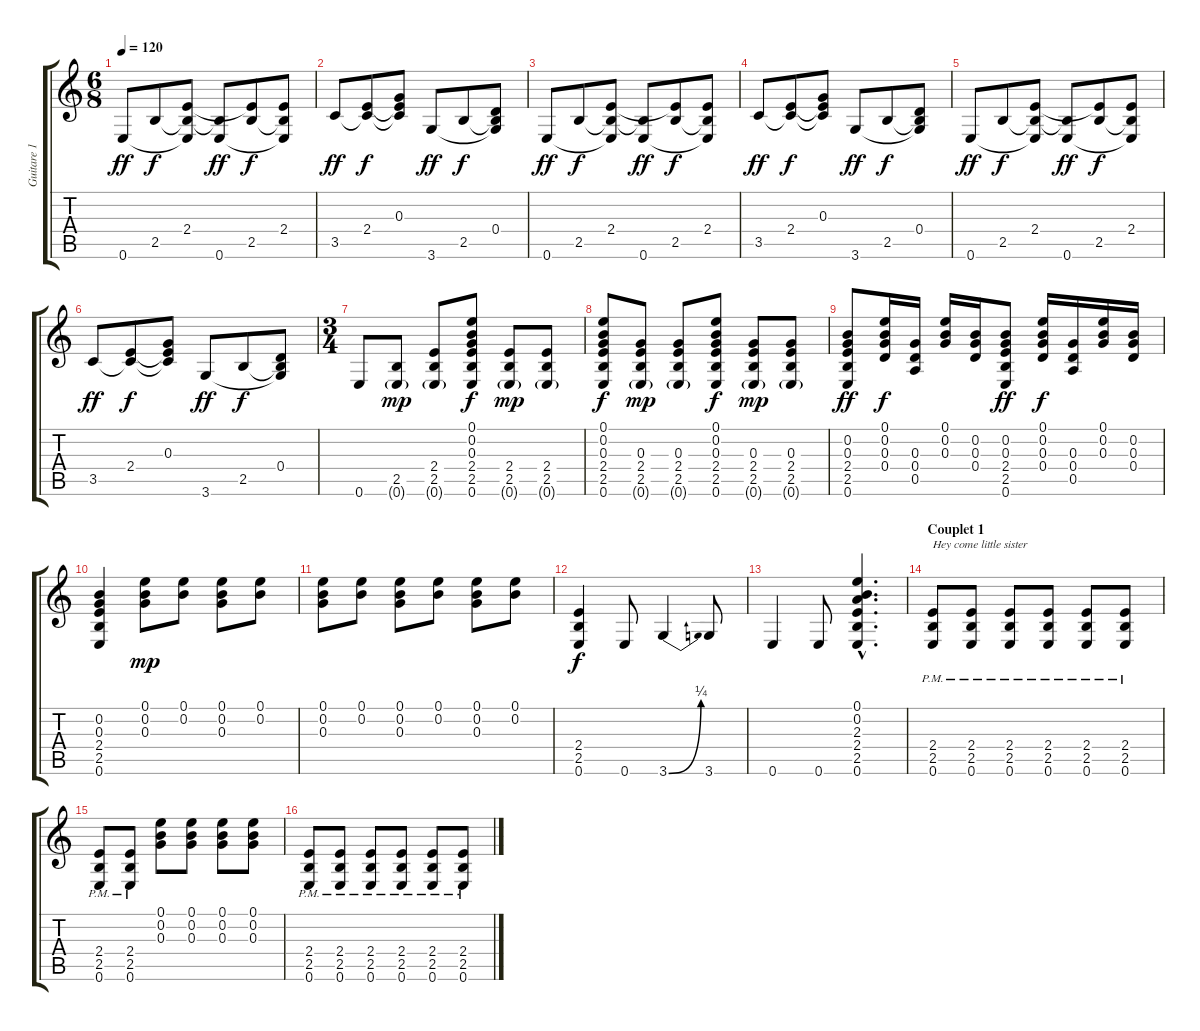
\track ("Guitare 1" "Guitare 1") {instrument electricguitarclean}
\staff {score tabs}
\tuning (E4 B3 G3 D3 A2 E2) {hide}
\ts (6 8)
\tempo 120
\clef g2
\ks c
0.6.8{dy ff instrument electricguitarclean} 2.5.8{dy f} (2.4 2.5{t} 0.6{t}).8 (2.5{t} 0.6).8{dy ff} (2.4{t} 2.5).8{dy f} (2.4 2.5{t} 0.6{t}).8 |
3.5.8{dy ff} (2.4 3.5{t}).8{dy f} (0.3 2.4{t} 3.5{t}).8 3.6.8{dy ff} 2.5.8{dy f} (0.4 2.5{t} 3.6{t}).8 |
0.6.8{dy ff} 2.5.8{dy f} (2.4 2.5{t} 0.6{t}).8 (2.5{t} 0.6).8{dy ff} (2.4{t} 2.5).8{dy f} (2.4 2.5{t} 0.6{t}).8 |
3.5.8{dy ff} (2.4 3.5{t}).8{dy f} (0.3 2.4{t} 3.5{t}).8 3.6.8{dy ff} 2.5.8{dy f} (0.4 2.5{t} 3.6{t}).8 |
0.6.8{dy ff} 2.5.8{dy f} (2.4 2.5{t} 0.6{t}).8 (2.5{t} 0.6).8{dy ff} (2.4{t} 2.5).8{dy f} (2.4 2.5{t} 0.6{t}).8 |
3.5.8{dy ff} (2.4 3.5{t}).8{dy f} (0.3 2.4{t} 3.5{t}).8 3.6.8{dy ff} 2.5.8{dy f} (0.4 2.5{t} 3.6{t}).8 |
\ts (3 4)
0.6.8 (2.5 0.6{g}).8{dy mp} (2.4 2.5 0.6{g}).8 (0.1 0.2 0.3 2.4 2.5 0.6).8{dy f} (2.4 2.5 0.6{g}).8{dy mp} (2.4 2.5 0.6{g}).8 |
(0.1 0.2 0.3 2.4 2.5 0.6).8{dy f} (0.3 2.4 2.5 0.6{g}).8{dy mp} (0.3 2.4 2.5 0.6{g}).8 (0.1 0.2 0.3 2.4 2.5 0.6).8{dy f} (0.3 2.4 2.5 0.6{g}).8{dy mp} (0.3 2.4 2.5 0.6{g}).8 |
(0.2 0.3 2.4 2.5 0.6).8{dy ff} (0.1 0.2 0.3 0.4).16{dy f} (0.3 0.4 0.5).16 (0.1 0.2 0.3).16 (0.2 0.3 0.4).16 (0.2 0.3 2.4 2.5 0.6).8{dy ff} (0.1 0.2 0.3 0.4).16{dy f} (0.3 0.4 0.5).16 (0.1 0.2 0.3).16 (0.2 0.3 0.4).16 |
(0.2 0.3 2.4 2.5 0.6).4 (0.1 0.2 0.3).8{dy mp} (0.1 0.2).8 (0.1 0.2 0.3).8 (0.1 0.2).8 |
(0.1 0.2 0.3).8 (0.1 0.2).8 (0.1 0.2 0.3).8 (0.1 0.2).8 (0.1 0.2 0.3).8 (0.1 0.2).8 |
(2.4 2.5 0.6).4{dy f} 0.6.8 3.6{be (bend 0 0 60 1)}.4 3.6.8 |
0.6.4 0.6.8 (0.1{hac} 0.2{hac} 2.3{hac} 2.4{hac} 2.5{hac} 0.6{hac}).4{d} |
\section ("" "Couplet 1")
(2.4{pm} 2.5{pm} 0.6{pm}).8{txt "Hey come little sister"} (2.4{pm} 2.5{pm} 0.6{pm}).8 (2.4{pm} 2.5{pm} 0.6{pm}).8 (2.4{pm} 2.5{pm} 0.6{pm}).8 (2.4{pm} 2.5{pm} 0.6{pm}).8 (2.4{pm} 2.5{pm} 0.6{pm}).8 |
(2.4{pm} 2.5{pm} 0.6{pm}).8 (2.4{pm} 2.5{pm} 0.6{pm}).8 (0.1 0.2 0.3).8 (0.1 0.2 0.3).8 (0.1 0.2 0.3).8 (0.1 0.2 0.3).8 |
(2.4{pm} 2.5{pm} 0.6{pm}).8 (2.4{pm} 2.5{pm} 0.6{pm}).8 (2.4{pm} 2.5{pm} 0.6{pm}).8 (2.4{pm} 2.5{pm} 0.6{pm}).8 (2.4{pm} 2.5{pm} 0.6{pm}).8 (2.4{pm} 2.5{pm} 0.6{pm}).8
